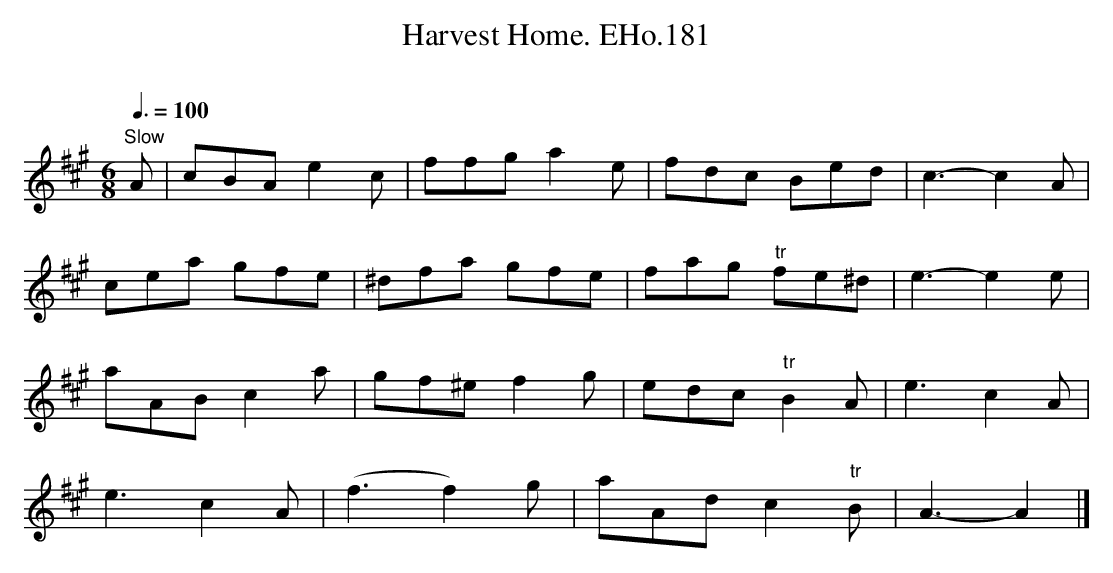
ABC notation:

X:1
T:Harvest Home. EHo.181
M:6/8
L:1/8
Q:3/8=100
O:
K:A
"Slow"A | cBA e2c | ffg a2e | fdc Bed | c3-c2A |
cea gfe | ^dfa gfe | fag "tr"fe^d | e3-e2e |
aAB c2a | gf^e f2g | edc "tr"B2A | e3c2A |
e3c2A | (f3f2)g | aAd c2"tr"B | A3-A2 |]
